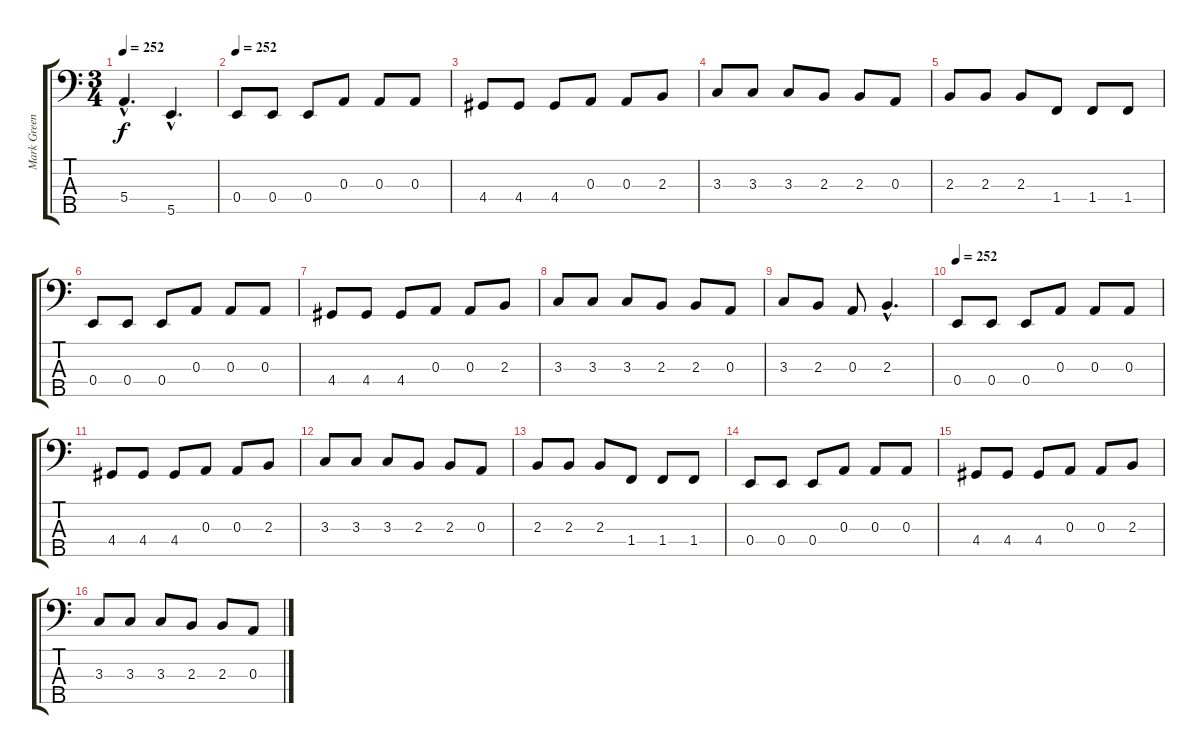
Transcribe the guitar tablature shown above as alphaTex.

\track ("Mark Greenwell" "Mark Green") {instrument electricbasspick}
\staff {score tabs}
\tuning (G2 D2 A1 E1 B0) {hide}
\ts (3 4)
\tempo 252
\clef f4
\ks c
5.4{hac}.4{d dy f} 5.5{hac}.4{d} |
\tempo 252
0.4.8 0.4.8 0.4.8 0.3.8 0.3.8 0.3.8 |
4.4.8 4.4.8 4.4.8 0.3.8 0.3.8 2.3.8 |
3.3.8 3.3.8 3.3.8 2.3.8 2.3.8 0.3.8 |
2.3.8 2.3.8 2.3.8 1.4.8 1.4.8 1.4.8 |
0.4.8 0.4.8 0.4.8 0.3.8 0.3.8 0.3.8 |
4.4.8 4.4.8 4.4.8 0.3.8 0.3.8 2.3.8 |
3.3.8 3.3.8 3.3.8 2.3.8 2.3.8 0.3.8 |
3.3.8 2.3.8 0.3.8 2.3{hac}.4{d} |
\tempo 252
0.4.8 0.4.8 0.4.8 0.3.8 0.3.8 0.3.8 |
4.4.8 4.4.8 4.4.8 0.3.8 0.3.8 2.3.8 |
3.3.8 3.3.8 3.3.8 2.3.8 2.3.8 0.3.8 |
2.3.8 2.3.8 2.3.8 1.4.8 1.4.8 1.4.8 |
0.4.8 0.4.8 0.4.8 0.3.8 0.3.8 0.3.8 |
4.4.8 4.4.8 4.4.8 0.3.8 0.3.8 2.3.8 |
3.3.8 3.3.8 3.3.8 2.3.8 2.3.8 0.3.8
